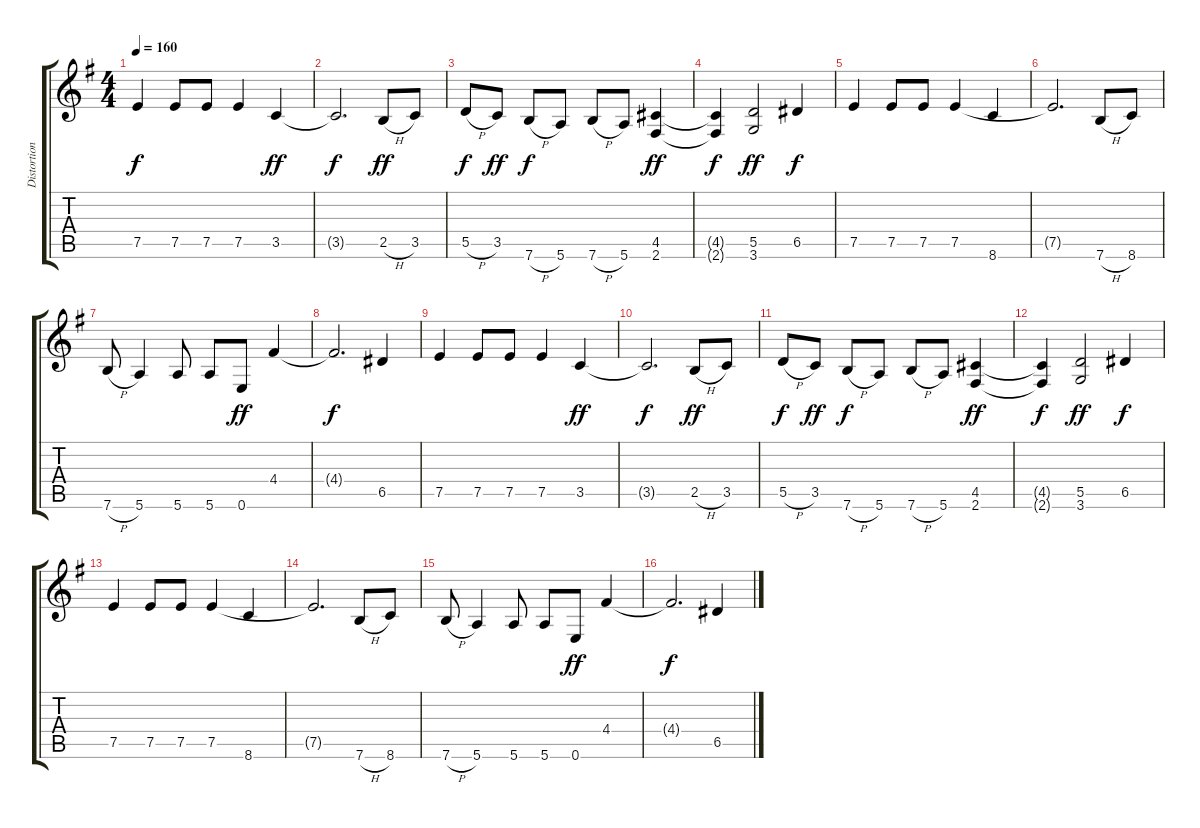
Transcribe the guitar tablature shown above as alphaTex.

\track ("Distortion" "Distortion") {instrument overdrivenguitar}
\staff {score tabs}
\tuning (E4 B3 G3 D3 A2 E2) {hide}
\ts (4 4)
\tempo 160
\clef g2
\ks g
7.5.4{dy f} 7.5.8 7.5.8 7.5.4 3.5.4{dy ff} |
3.5{t}.2{d dy f} 2.5{h}.8{dy ff} 3.5.8 |
5.5{h}.8{dy f} 3.5.8{dy ff} 7.6{h}.8{dy f} 5.6.8 7.6{h}.8 5.6.8 (4.5 2.6).4{dy ff} |
(4.5{t} 2.6{t}).4{dy f} (5.5 3.6).2{dy ff} 6.5.4{dy f} |
7.5.4 7.5.8 7.5.8 7.5.4 8.6.4 |
7.5{t}.2{d} 7.6{h}.8 8.6.8 |
7.6{h}.8 5.6.4 5.6.8 5.6.8 0.6.8{dy ff} 4.4.4 |
4.4{t}.2{d dy f} 6.5.4 |
7.5.4 7.5.8 7.5.8 7.5.4 3.5.4{dy ff} |
3.5{t}.2{d dy f} 2.5{h}.8{dy ff} 3.5.8 |
5.5{h}.8{dy f} 3.5.8{dy ff} 7.6{h}.8{dy f} 5.6.8 7.6{h}.8 5.6.8 (4.5 2.6).4{dy ff} |
(4.5{t} 2.6{t}).4{dy f} (5.5 3.6).2{dy ff} 6.5.4{dy f} |
7.5.4 7.5.8 7.5.8 7.5.4 8.6.4 |
7.5{t}.2{d} 7.6{h}.8 8.6.8 |
7.6{h}.8 5.6.4 5.6.8 5.6.8 0.6.8{dy ff} 4.4.4 |
4.4{t}.2{d dy f} 6.5.4
